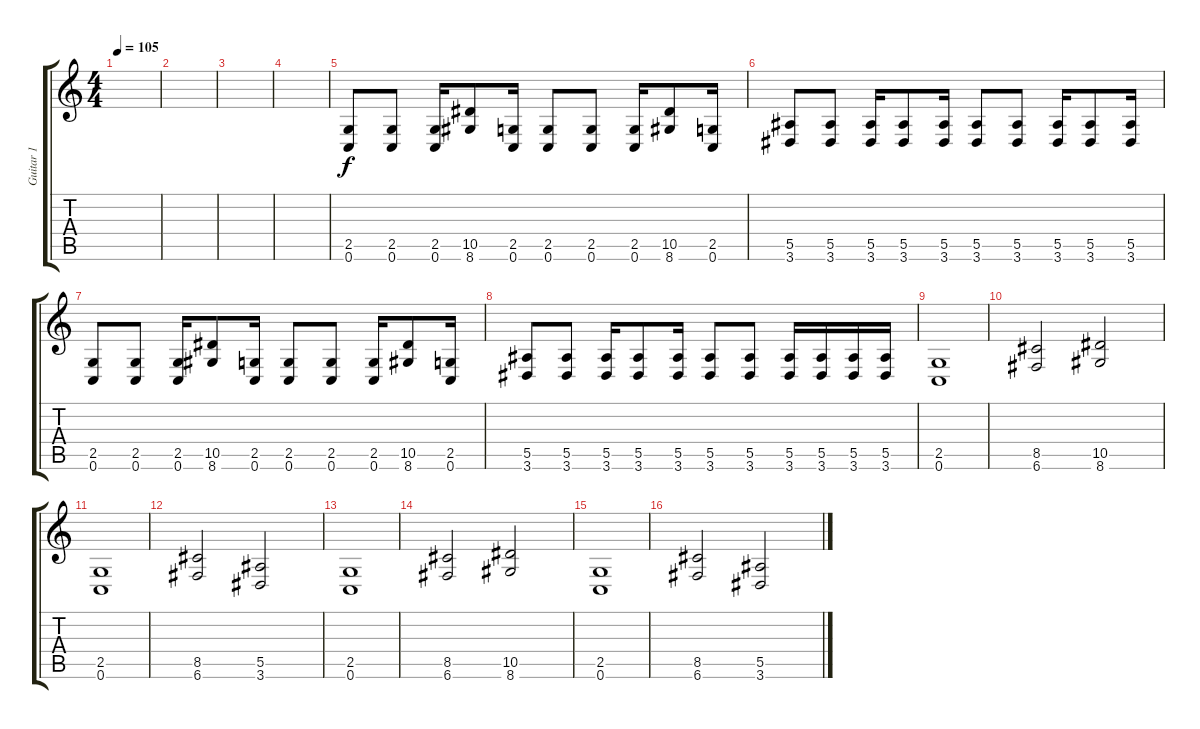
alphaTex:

\track ("Guitar 1" "Guitar 1") {instrument distortionguitar}
\staff {score tabs}
\tuning (C4 G3 Eb3 Bb2 F2 C2) {hide}
\ts (4 4)
\tempo 105
\clef g2
\ks c
|
|
|
|
(2.5 0.6).8 (2.5 0.6).8 (2.5 0.6).16 (10.5 8.6).8 (2.5 0.6).16 (2.5 0.6).8 (2.5 0.6).8 (2.5 0.6).16 (10.5 8.6).8 (2.5 0.6).16 |
(5.5 3.6).8 (5.5 3.6).8 (5.5 3.6).16 (5.5 3.6).8 (5.5 3.6).16 (5.5 3.6).8 (5.5 3.6).8 (5.5 3.6).16 (5.5 3.6).8 (5.5 3.6).16 |
(2.5 0.6).8 (2.5 0.6).8 (2.5 0.6).16 (10.5 8.6).8 (2.5 0.6).16 (2.5 0.6).8 (2.5 0.6).8 (2.5 0.6).16 (10.5 8.6).8 (2.5 0.6).16 |
(5.5 3.6).8 (5.5 3.6).8 (5.5 3.6).16 (5.5 3.6).8 (5.5 3.6).16 (5.5 3.6).8 (5.5 3.6).8 (5.5 3.6).16 (5.5 3.6).16 (5.5 3.6).16 (5.5 3.6).16 |
(2.5 0.6).1 |
(8.5 6.6).2 (10.5 8.6).2 |
(2.5 0.6).1 |
(8.5 6.6).2 (5.5 3.6).2 |
(2.5 0.6).1 |
(8.5 6.6).2 (10.5 8.6).2 |
(2.5 0.6).1 |
(8.5 6.6).2 (5.5 3.6).2
